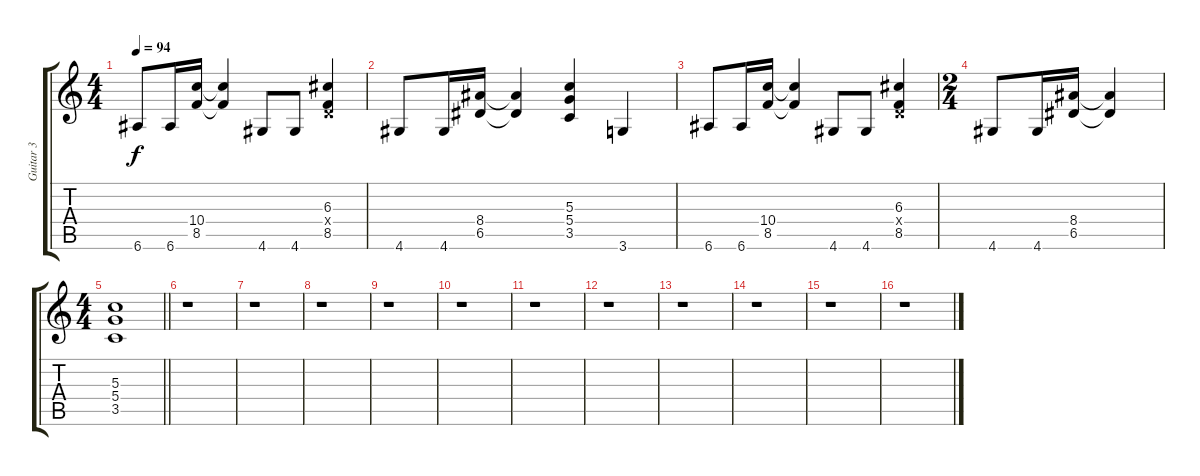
\track ("Guitar 3" "Guitar 3") {instrument electricguitarjazz}
\staff {score tabs}
\tuning (E4 B3 G3 D3 A2 E2) {hide}
\ts (4 4)
\tempo 94
\clef g2
\ks c
6.6.8{dy f} 6.6.16 (10.4 8.5).16 (10.4{t} 8.5{t}).4 4.6.8 4.6.8 (6.3 0.4{x} 8.5).4 |
4.6.8 4.6.16 (8.4 6.5).16 (8.4{t} 6.5{t}).4 (5.3 5.4 3.5).4 3.6.4 |
6.6.8 6.6.16 (10.4 8.5).16 (10.4{t} 8.5{t}).4 4.6.8 4.6.8 (6.3 0.4{x} 8.5).4 |
\ts (2 4)
4.6.8 4.6.16 (8.4 6.5).16 (8.4{t} 6.5{t}).4 |
\ts (4 4)
\barLineRight lightlight
(5.3 5.4 3.5).1 |
r.1 |
r.1 |
r.1 |
r.1 |
r.1 |
r.1 |
r.1 |
r.1 |
r.1 |
r.1 |
r.1
